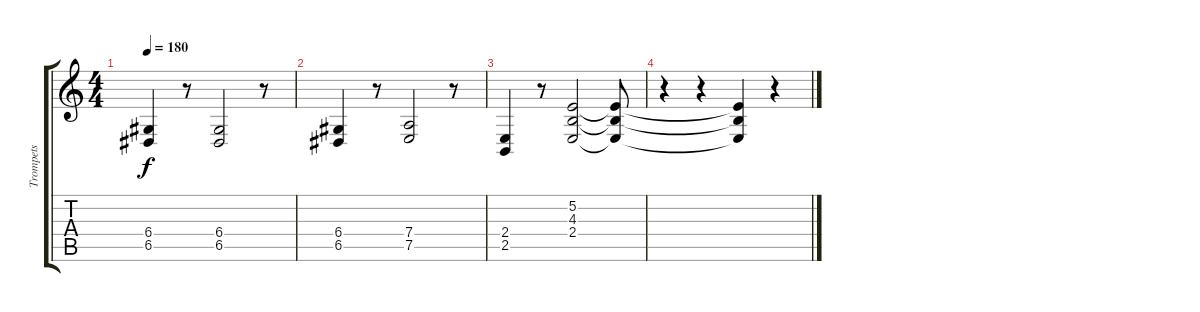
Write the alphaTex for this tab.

\track ("Trompets" "Trompets") {instrument trumpet}
\staff {score tabs}
\tuning (E4 B3 G3 D3 A2 E2) {hide}
\ts (4 4)
\tempo 180
\clef g2
\ks c
(6.4 6.5).4{dy f} r.8 (6.4 6.5).2 r.8 |
(6.4 6.5).4 r.8 (7.4 7.5).2 r.8 |
(2.4 2.5).4 r.8 (5.2 4.3 2.4).2 (5.2{t} 4.3{t} 2.4{t}).8 |
r.4 r.4 (5.2{t} 4.3{t} 2.4{t}).4 r.4
